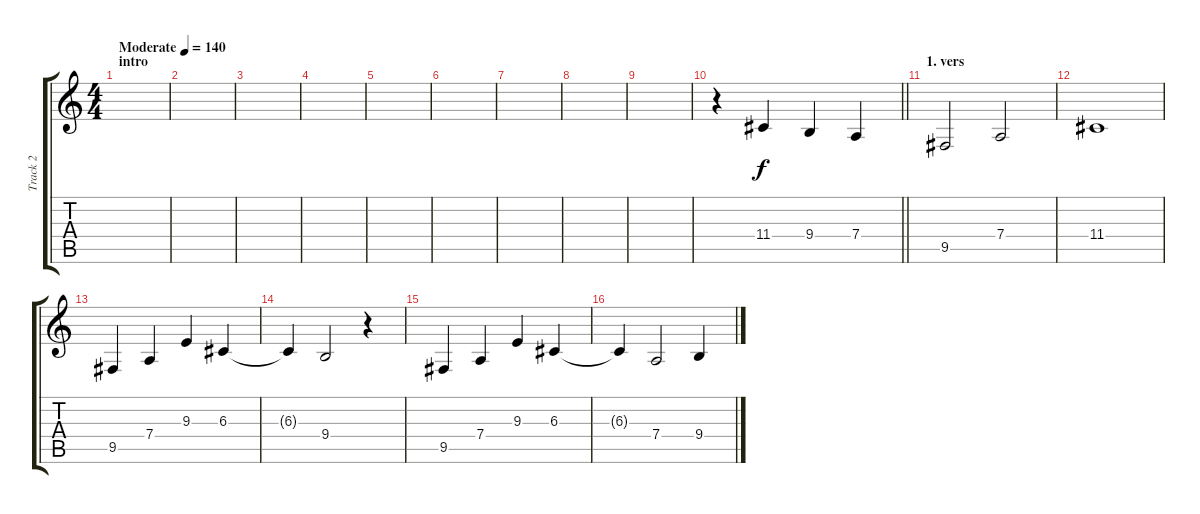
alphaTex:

\track ("Track 2" "Track 2") {instrument voiceoohs}
\staff {score tabs}
\tuning (E4 B3 G3 D3 A2 E2) {hide}
\ts (4 4)
\section ("" "intro")
\tempo (140 "Moderate")
\clef g2
\ks c
|
|
|
|
|
|
|
|
|
\barLineRight lightlight
r.4 11.4.4 9.4.4 7.4.4 |
\section ("" "1. vers")
9.5.2 7.4.2 |
11.4.1 |
9.5.4 7.4.4 9.3.4 6.3.4 |
6.3{t}.4 9.4.2 r.4 |
9.5.4 7.4.4 9.3.4 6.3.4 |
6.3{t}.4 7.4.2 9.4.4
